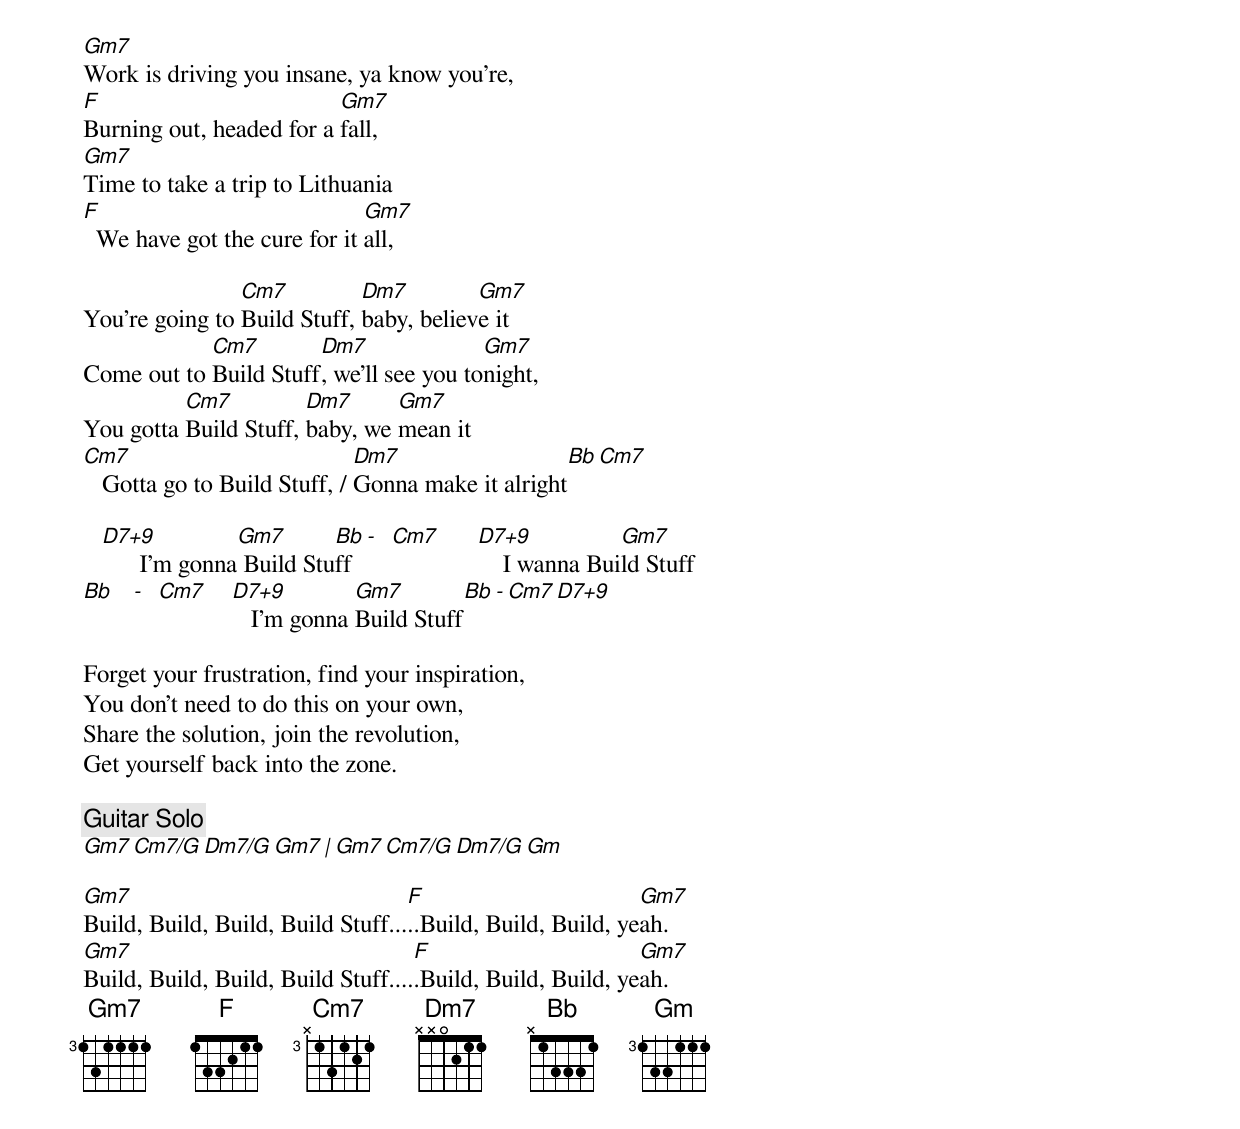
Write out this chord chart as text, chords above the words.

Gm7
Work is driving you insane, ya know you’re,
F                         Gm7
Burning out, headed for a fall,
Gm7
Time to take a trip to Lithuania
F                             Gm7
  We have got the cure for it all,

                Cm7          Dm7         Gm7
You’re going to Build Stuff, baby, believe it
            Cm7        Dm7               Gm7
Come out to Build Stuff, we’ll see you tonight,
          Cm7          Dm7      Gm7
You gotta Build Stuff, baby, we mean it
Cm7                           Dm7                  Bb Cm7
   Gotta go to Build Stuff, / Gonna make it alright

   D7+9           Gm7       Bb - Cm7   D7+9           Gm7
         I'm gonna Build Stuff             I wanna Build Stuff
Bb - Cm7 D7+9         Gm7          Bb - Cm7   D7+9
            I'm gonna Build Stuff

Forget your frustration, find your inspiration,
You don’t need to do this on your own,
Share the solution, join the revolution,
Get yourself back into the zone.

[Guitar Solo]
Gm7 Cm7/G Dm7/G Gm7 | Gm7 Cm7/G Dm7/G Gm

Gm7                                F                        Gm7
Build, Build, Build, Build Stuff.....Build, Build, Build, yeah.
Gm7                                 F                       Gm7
Build, Build, Build, Build Stuff.....Build, Build, Build, yeah.
